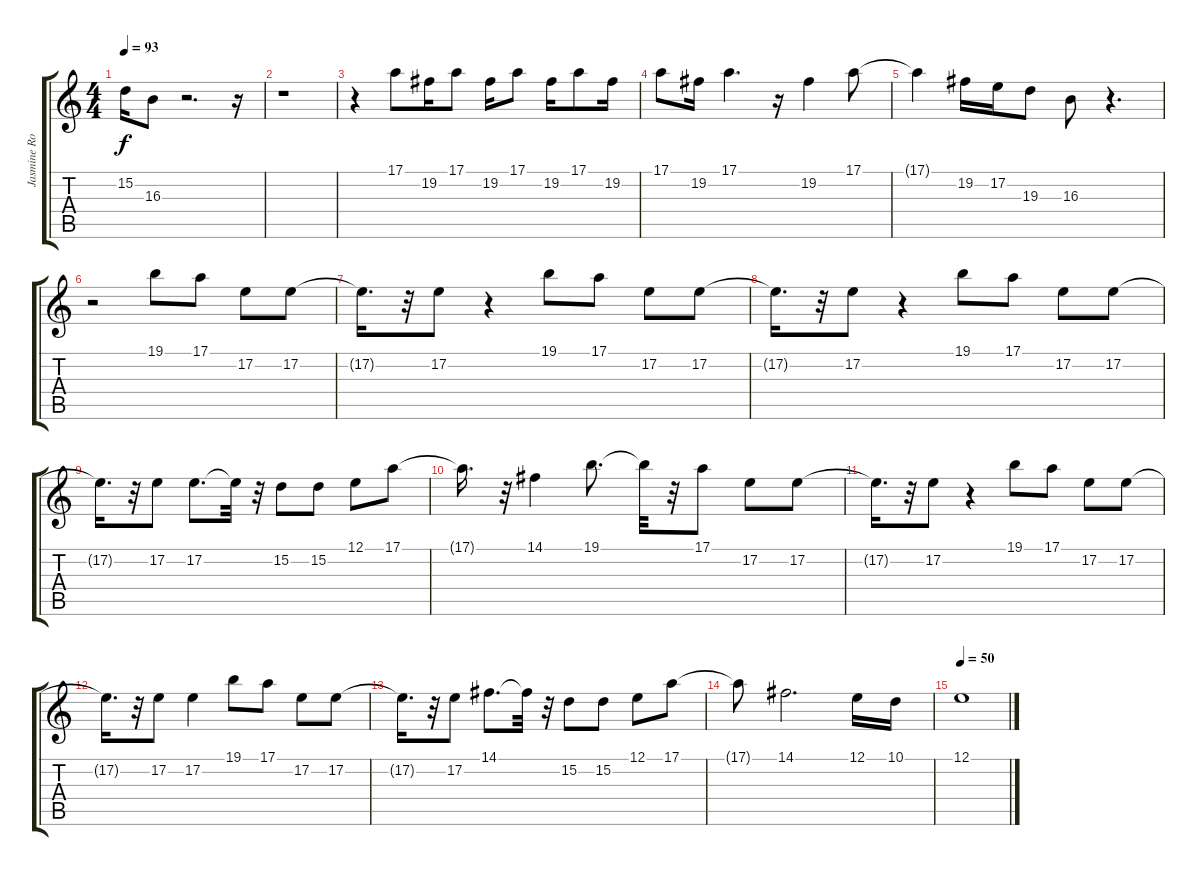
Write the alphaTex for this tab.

\track ("Jasmine Rodgers" "Jasmine Ro") {instrument electricpiano1}
\staff {score tabs}
\tuning (E4 B3 G3 D3 A2 E2) {hide}
\ts (4 4)
\tempo 93
\clef g2
\ks c
15.2{t}.16{dy f} 16.3.8 r.2{d} r.16 |
r.1 |
r.4 17.1.8 19.2.16 17.1.8 19.2.16 17.1.8 19.2.16 17.1.8 19.2.16 |
17.1.8 19.2.16 17.1.4{d} r.16 19.2.4 17.1.8 |
17.1{t}.4 19.2.16 17.2.16 19.3.8 16.3.8 r.4{d} |
r.2 19.1.8 17.1.8 17.2.8 17.2.8 |
17.2{t}.16{d} r.32 17.2.8 r.4 19.1.8 17.1.8 17.2.8 17.2.8 |
17.2{t}.16{d} r.32 17.2.8 r.4 19.1.8 17.1.8 17.2.8 17.2.8 |
17.2{t}.16{d} r.32 17.2.8 17.2.8{d} 17.2{t}.32 r.32 15.2.8 15.2.8 12.1.8 17.1.8 |
17.1{t}.16{d} r.32 14.1.4 19.1.8{d} 19.1{t}.32 r.32 17.1.8 17.2.8 17.2.8 |
17.2{t}.16{d} r.32 17.2.8 r.4 19.1.8 17.1.8 17.2.8 17.2.8 |
17.2{t}.16{d} r.32 17.2.8 17.2.4 19.1.8 17.1.8 17.2.8 17.2.8 |
17.2{t}.16{d} r.32 17.2.8 14.1.8{d} 14.1{t}.32 r.32 15.2.8 15.2.8 12.1.8 17.1.8 |
17.1{t}.8 14.1.2{d} 12.1.16{volume 12} 10.1.16 |
\tempo 50
12.1.1
